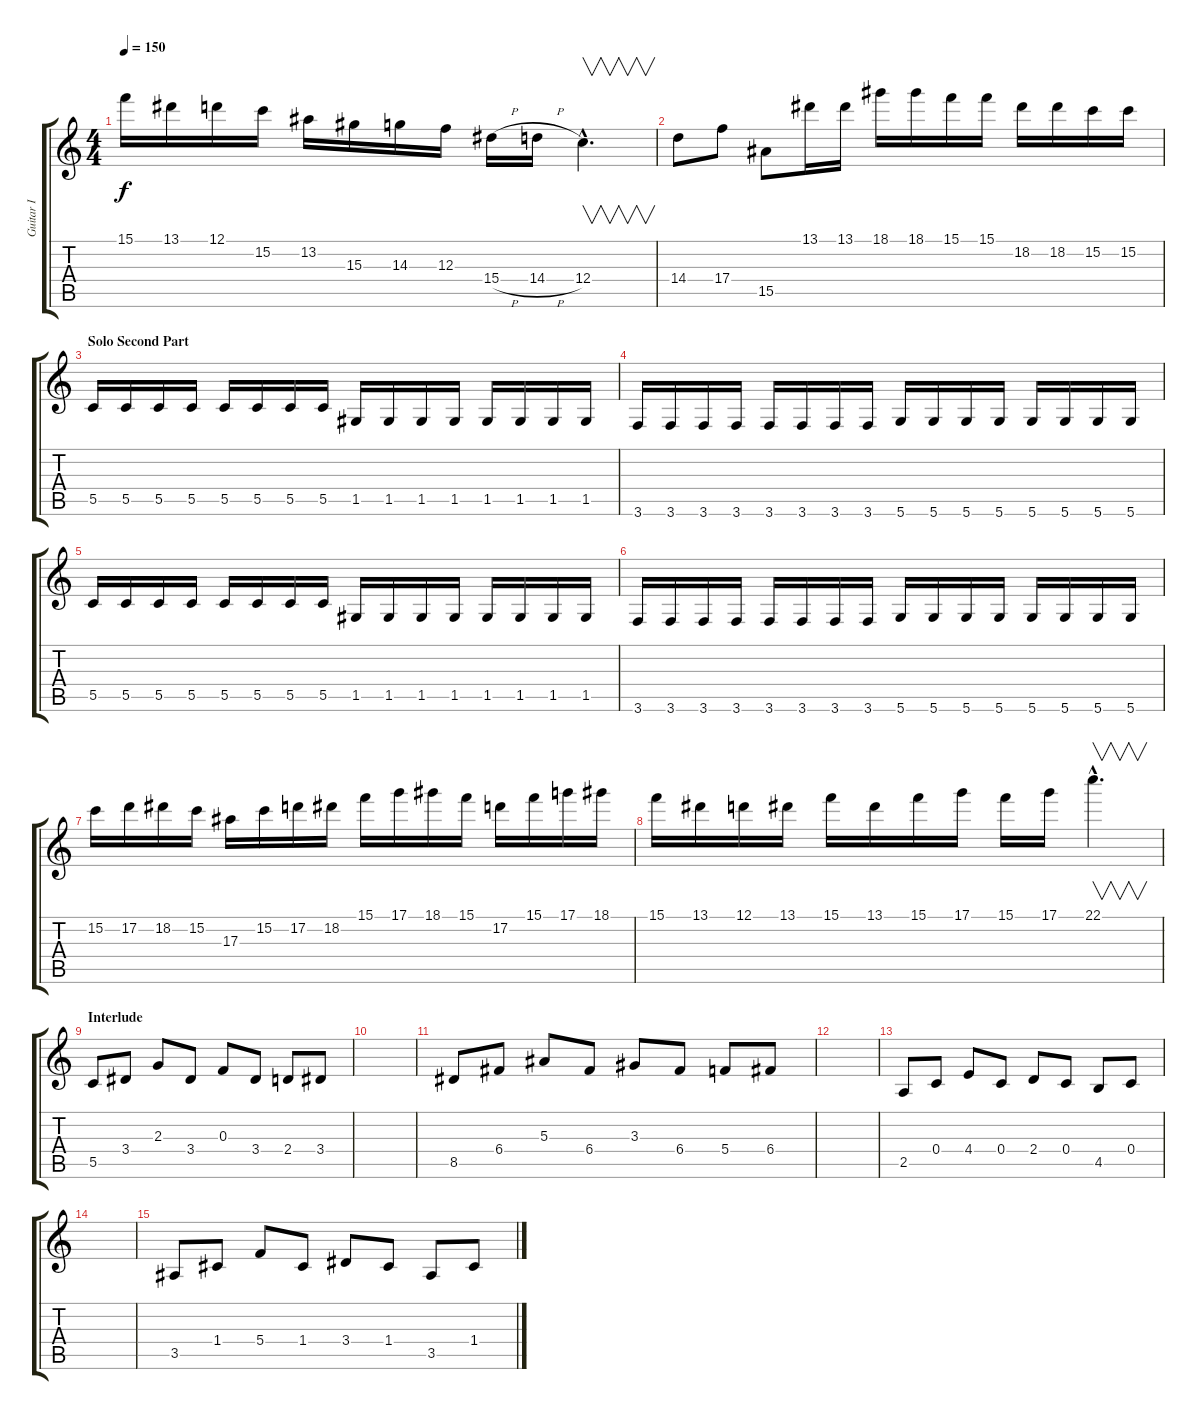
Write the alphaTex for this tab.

\track ("Guitar I" "Guitar I") {instrument distortionguitar}
\staff {score tabs}
\tuning (D4 A3 F3 C3 G2 D2) {hide}
\ts (4 4)
\tempo 150
\clef g2
\ks c
15.1.16{dy f} 13.1.16 12.1.16 15.2.16 13.2.16 15.3.16 14.3.16 12.3.16 15.4{h}.16 14.4{h}.16 12.4{hac}.4{v d} |
14.4.8 17.4.8 15.5.8 13.1.16 13.1.16 18.1.16 18.1.16 15.1.16 15.1.16 18.2.16 18.2.16 15.2.16 15.2.16 |
\section ("" "Solo Second Part")
5.5.16 5.5.16 5.5.16 5.5.16 5.5.16 5.5.16 5.5.16 5.5.16 1.5.16 1.5.16 1.5.16 1.5.16 1.5.16 1.5.16 1.5.16 1.5.16 |
3.6.16 3.6.16 3.6.16 3.6.16 3.6.16 3.6.16 3.6.16 3.6.16 5.6.16 5.6.16 5.6.16 5.6.16 5.6.16 5.6.16 5.6.16 5.6.16 |
5.5.16 5.5.16 5.5.16 5.5.16 5.5.16 5.5.16 5.5.16 5.5.16 1.5.16 1.5.16 1.5.16 1.5.16 1.5.16 1.5.16 1.5.16 1.5.16 |
3.6.16 3.6.16 3.6.16 3.6.16 3.6.16 3.6.16 3.6.16 3.6.16 5.6.16 5.6.16 5.6.16 5.6.16 5.6.16 5.6.16 5.6.16 5.6.16 |
15.2.16 17.2.16 18.2.16 15.2.16 17.3.16 15.2.16 17.2.16 18.2.16 15.1.16 17.1.16 18.1.16 15.1.16 17.2.16 15.1.16 17.1.16 18.1.16 |
15.1.16 13.1.16 12.1.16 13.1.16 15.1.16 13.1.16 15.1.16 17.1.16 15.1.16 17.1.16 22.1{hac}.4{v d} |
\section ("" "Interlude")
5.5.8 3.4.8 2.3.8 3.4.8 0.3.8 3.4.8 2.4.8 3.4.8 |
|
8.5.8 6.4.8 5.3.8 6.4.8 3.3.8 6.4.8 5.4.8 6.4.8 |
|
2.5.8 0.4.8 4.4.8 0.4.8 2.4.8 0.4.8 4.5.8 0.4.8 |
|
3.5.8 1.4.8 5.4.8 1.4.8 3.4.8 1.4.8 3.5.8 1.4.8
